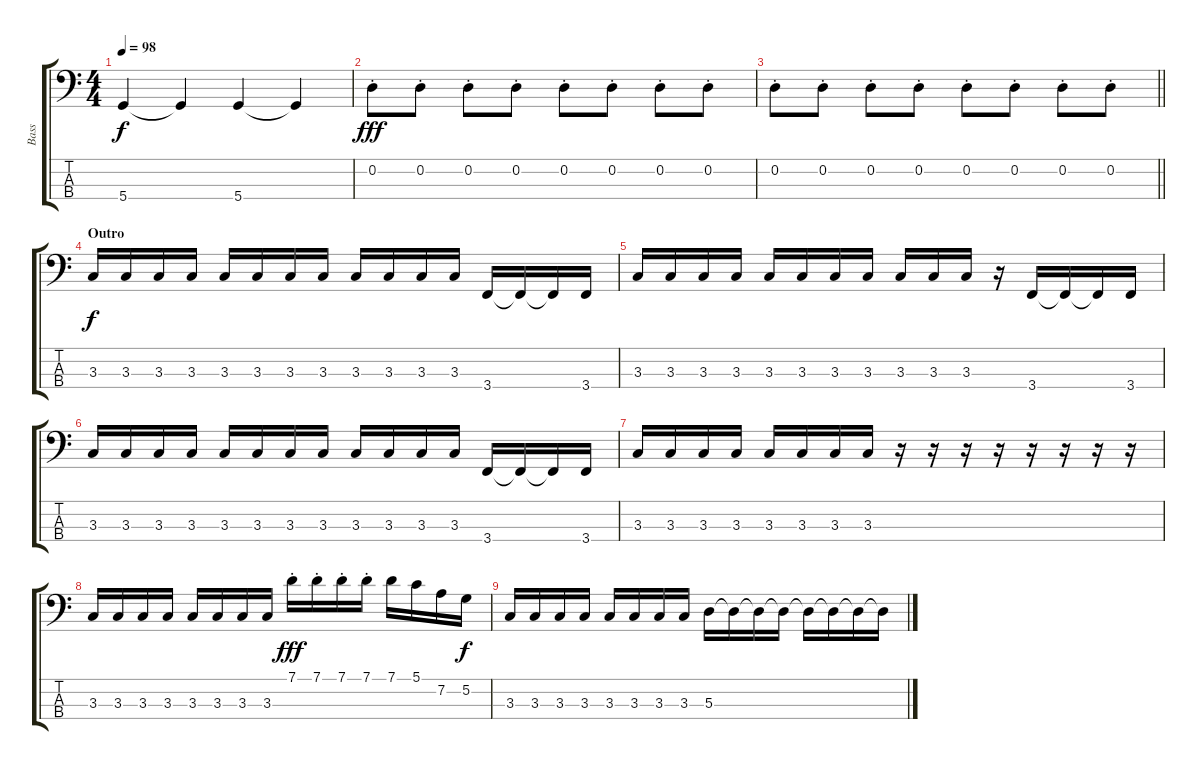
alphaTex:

\track ("Bass" "Bass") {instrument electricbassfinger}
\staff {score tabs}
\tuning (G2 D2 A1 D1) {hide}
\ts (4 4)
\tempo 98
\clef f4
\ks c
5.4.4{dy f} 5.4{t}.4 5.4.4 5.4{t}.4 |
0.2{st}.8{dy fff} 0.2{st}.8 0.2{st}.8 0.2{st}.8 0.2{st}.8 0.2{st}.8 0.2{st}.8 0.2{st}.8 |
\barLineRight lightlight
0.2{st}.8 0.2{st}.8 0.2{st}.8 0.2{st}.8 0.2{st}.8 0.2{st}.8 0.2{st}.8 0.2{st}.8 |
\section ("" "Outro")
3.3.16{dy f} 3.3.16 3.3.16 3.3.16 3.3.16 3.3.16 3.3.16 3.3.16 3.3.16 3.3.16 3.3.16 3.3.16 3.4.16 3.4{t}.16 3.4{t}.16 3.4.16 |
3.3.16 3.3.16 3.3.16 3.3.16 3.3.16 3.3.16 3.3.16 3.3.16 3.3.16 3.3.16 3.3.16 r.16 3.4.16 3.4{t}.16 3.4{t}.16 3.4.16 |
3.3.16 3.3.16 3.3.16 3.3.16 3.3.16 3.3.16 3.3.16 3.3.16 3.3.16 3.3.16 3.3.16 3.3.16 3.4.16 3.4{t}.16 3.4{t}.16 3.4.16 |
3.3.16 3.3.16 3.3.16 3.3.16 3.3.16 3.3.16 3.3.16 3.3.16 r.16 r.16 r.16 r.16 r.16 r.16 r.16 r.16 |
3.3.16 3.3.16 3.3.16 3.3.16 3.3.16 3.3.16 3.3.16 3.3.16 7.1{st}.16{dy fff} 7.1{st}.16 7.1{st}.16 7.1{st}.16 7.1.16 5.1.16 7.2.16 5.2.16{dy f} |
3.3.16 3.3.16 3.3.16 3.3.16 3.3.16 3.3.16 3.3.16 3.3.16 5.3.16 5.3{t}.16 5.3{t}.16 5.3{t}.16 5.3{t}.16 5.3{t}.16 5.3{t}.16 5.3{t}.16
